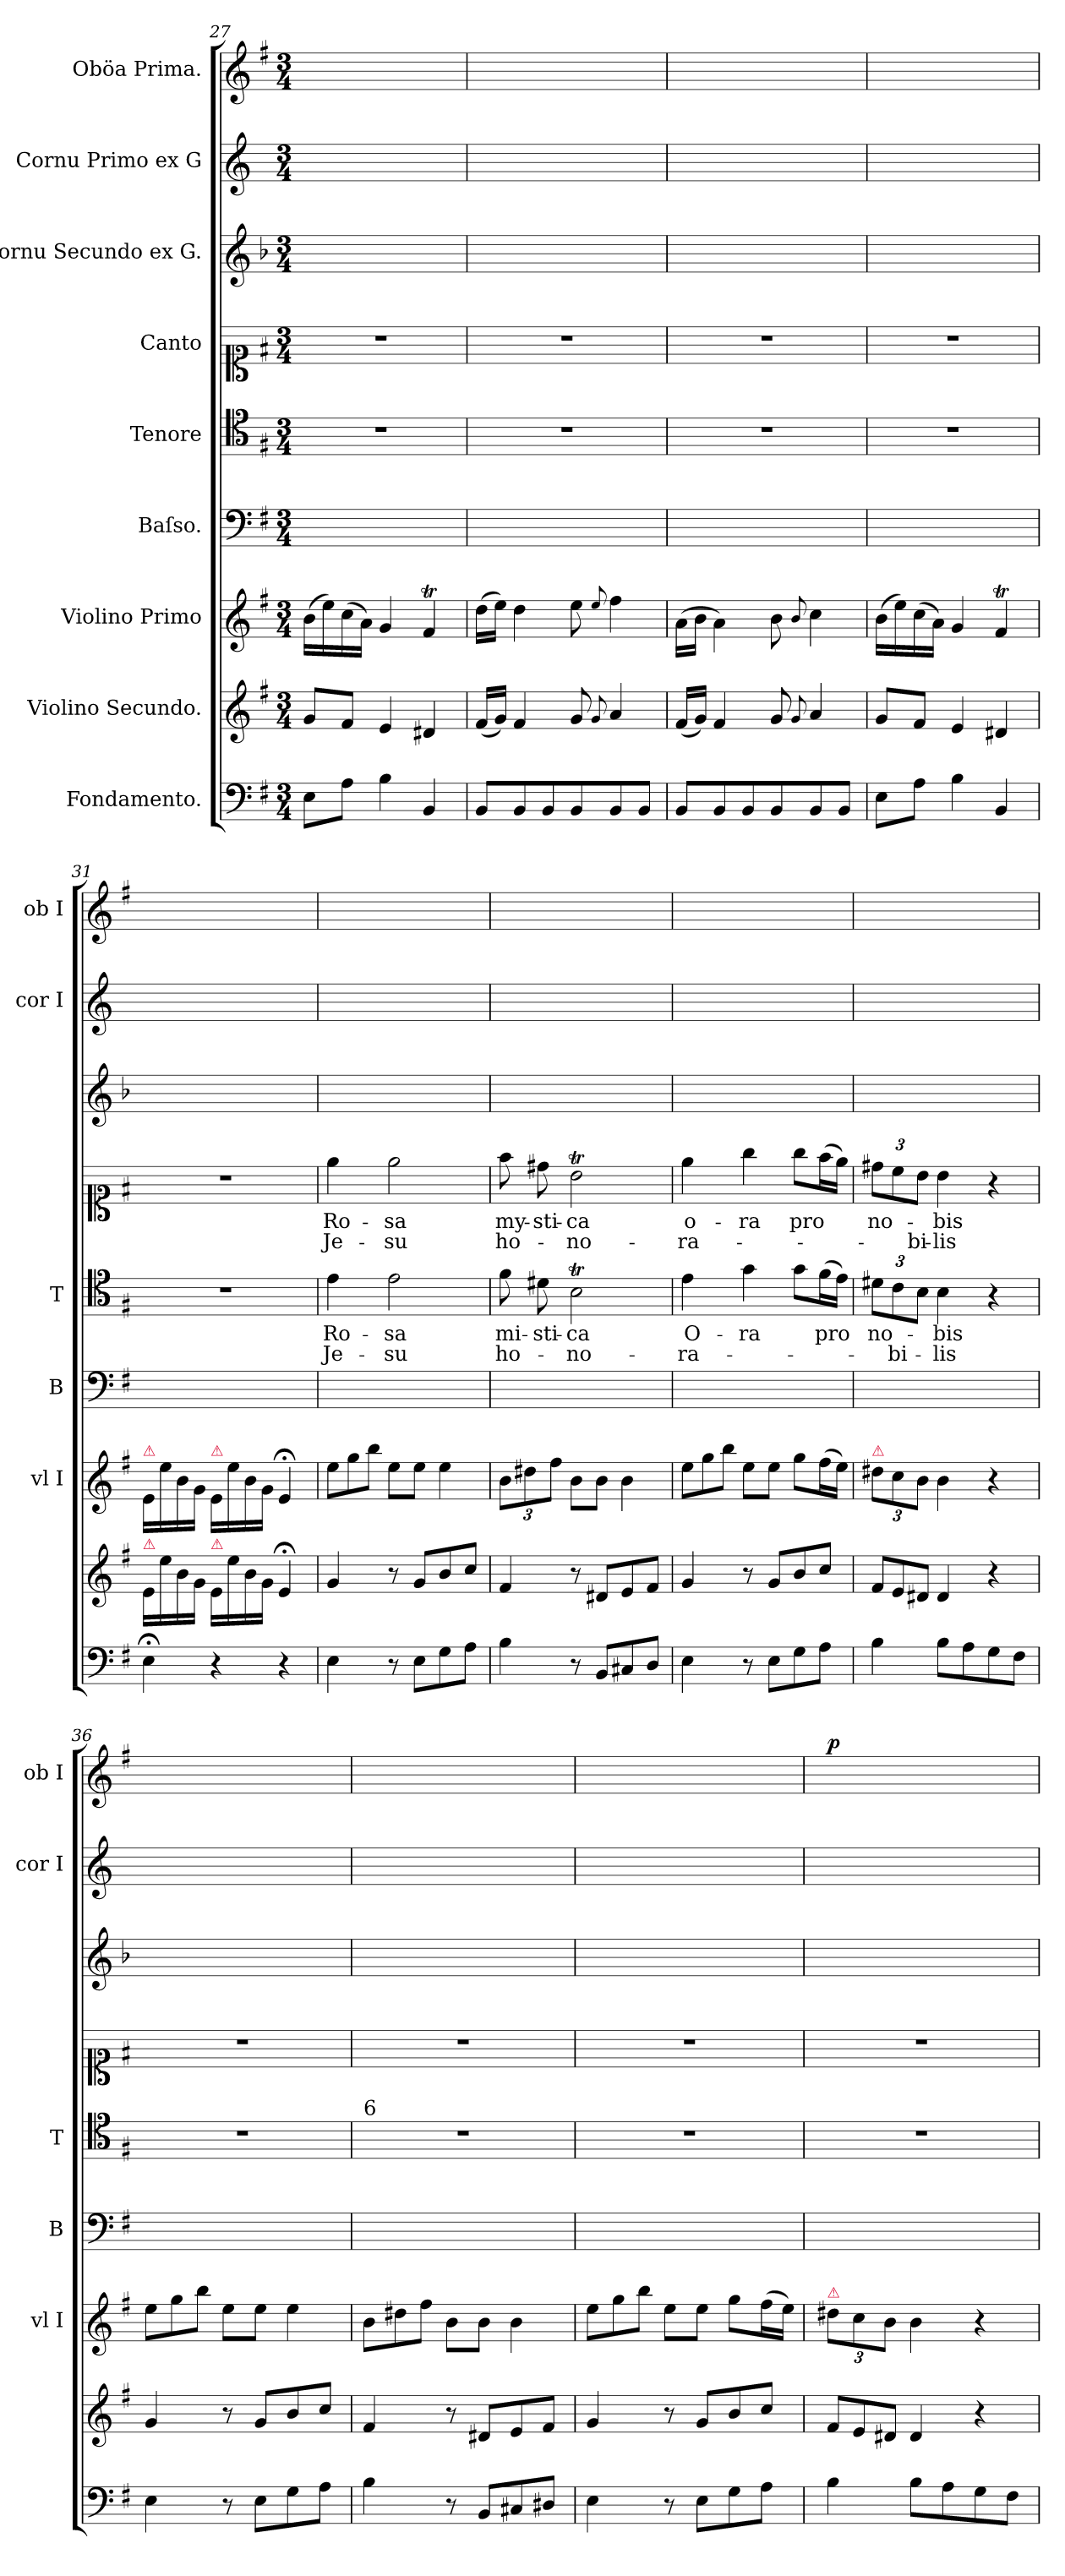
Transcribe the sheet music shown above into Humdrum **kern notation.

**kern	**dynam	**kern	**dynam	**kern	**dynam	**kern	**kern	**text	**text	**kern	**text	**text	**kern	**kern	**kern	**dynam
*part9	*part9	*part8	*part8	*part7	*part7	*part6	*part5	*part5	*part5	*part4	*part4	*part4	*part3	*part2	*part1	*part1
*staff9	*staff9	*staff8	*staff8	*staff7	*staff7	*staff6	*staff5	*staff5	*staff5	*staff4	*staff4	*staff4	*staff3	*staff2	*staff1	*staff1
*I"Fondamento.	*	*I"Violino Secundo.	*	*I"Violino Primo	*	*I"Baſso.	*I"Tenore	*	*	*I"Canto	*	*	*I"Cornu Secundo ex G.	*I"Cornu Primo ex G	*I"Oböa Prima.	*
*	*	*	*	*I'vl I	*	*I'B	*I'T	*	*	*	*	*	*	*I'cor I	*I'ob I	*
*clefF4	*	*clefG2	*	*clefG2	*	*clefF4	*clefC4	*	*	*clefC1	*	*	*clefG2	*clefG2	*clefG2	*
*	*	*	*	*	*	*	*	*	*	*	*	*	*ITrd-1c-2	*ITrd3c5	*	*
*k[f#]	*	*k[f#]	*	*k[f#]	*	*k[f#]	*k[f#]	*	*	*k[f#]	*	*	*k[f#]	*k[f#]	*k[f#]	*
*e:	*	*e:	*	*e:	*	*e:	*e:	*	*	*e:	*	*	*e:	*e:	*e:	*
*M3/4	*	*M3/4	*	*M3/4	*	*M3/4	*M3/4	*	*	*M3/4	*	*	*M3/4	*M3/4	*M3/4	*
=27	=27	=27	=27	=27	=27	=27	=27	=27	=27	=27	=27	=27	=27	=27	=27	=27
8E\L	.	8g/L	.	(16b\LL	.	2.ryy	2.r	.	.	2.r	.	.	2.ryy	2.ryy	2.ryy	.
.	.	.	.	16ee\)	.	.	.	.	.	.	.	.	.	.	.	.
8A\J	.	8f#/J	.	(16cc\	.	.	.	.	.	.	.	.	.	.	.	.
.	.	.	.	16a\JJ)	.	.	.	.	.	.	.	.	.	.	.	.
4B\	.	4e/	.	4g/	.	.	.	.	.	.	.	.	.	.	.	.
4BB/	.	4d#X/	.	4f#t/	.	.	.	.	.	.	.	.	.	.	.	.
=28	=28	=28	=28	=28	=28	=28	=28	=28	=28	=28	=28	=28	=28	=28	=28	=28
!	!LO:DY:a	!	!LO:DY:a	!	!LO:DY:a	!	!	!	!	!	!	!	!	!	!	!
8BB/L	pia	(16f#/LL	pia&colon;	(16dd\LL	pia..	2.ryy	2.r	.	.	2.r	.	.	2.ryy	2.ryy	2.ryy	.
.	.	16g/JJ)	.	16ee\JJ)	.	.	.	.	.	.	.	.	.	.	.	.
8BB/	.	4f#/	.	4dd\	.	.	.	.	.	.	.	.	.	.	.	.
8BB/	.	.	.	.	.	.	.	.	.	.	.	.	.	.	.	.
8BB/	.	8g/	.	8ee\	.	.	.	.	.	.	.	.	.	.	.	.
.	.	8qqg/	.	8qqee/	.	.	.	.	.	.	.	.	.	.	.	.
8BB/	.	4a/	.	4ff#\	.	.	.	.	.	.	.	.	.	.	.	.
8BB/J	.	.	.	.	.	.	.	.	.	.	.	.	.	.	.	.
=29	=29	=29	=29	=29	=29	=29	=29	=29	=29	=29	=29	=29	=29	=29	=29	=29
8BB/L	.	(16f#/LL	.	(16a\LL	.	2.ryy	2.r	.	.	2.r	.	.	2.ryy	2.ryy	2.ryy	.
.	.	16g/JJ)	.	16b\JJ	.	.	.	.	.	.	.	.	.	.	.	.
8BB/	.	4f#/	.	4a\)	.	.	.	.	.	.	.	.	.	.	.	.
8BB/	.	.	.	.	.	.	.	.	.	.	.	.	.	.	.	.
8BB/	.	8g/	.	8b\	.	.	.	.	.	.	.	.	.	.	.	.
.	.	8qqg/	.	8qqb/	.	.	.	.	.	.	.	.	.	.	.	.
8BB/	.	4a/	.	4cc\	.	.	.	.	.	.	.	.	.	.	.	.
8BB/J	.	.	.	.	.	.	.	.	.	.	.	.	.	.	.	.
=30	=30	=30	=30	=30	=30	=30	=30	=30	=30	=30	=30	=30	=30	=30	=30	=30
8E\L	.	8g/L	.	(16b\LL	.	2.ryy	2.r	.	.	2.r	.	.	2.ryy	2.ryy	2.ryy	.
.	.	.	.	16ee\)	.	.	.	.	.	.	.	.	.	.	.	.
8A\J	.	8f#/J	.	(16cc\	.	.	.	.	.	.	.	.	.	.	.	.
.	.	.	.	16a\JJ)	.	.	.	.	.	.	.	.	.	.	.	.
4B\	.	4e/	.	4g/	.	.	.	.	.	.	.	.	.	.	.	.
!	!LO:DY:a	!	!	!	!	!	!	!	!	!	!	!	!	!	!	!
4BB/	for	4d#X/	.	4f#t/	.	.	.	.	.	.	.	.	.	.	.	.
=31	=31	=31	=31	=31	=31	=31	=31	=31	=31	=31	=31	=31	=31	=31	=31	=31
!	!	!	!	!LO:TX:a:color=crimson:t=⚠	!	!	!	!	!	!	!	!	!	!	!	!
!	!	!LO:TX:a:color=crimson:t=⚠	!	!	!	!	!	!	!	!	!	!	!	!	!	!
!	!	!	!LO:DY:a	!	!LO:DY:a	!	!	!	!	!	!	!	!	!	!	!
4E;<\	.	16e/LL	for	16e/LL	for.	2.ryy	2.r	.	.	2.r	.	.	2.ryy	2.ryy	2.ryy	.
.	.	16ee\	.	16ee\	.	.	.	.	.	.	.	.	.	.	.	.
.	.	16b\	.	16b\	.	.	.	.	.	.	.	.	.	.	.	.
.	.	16g\JJ	.	16g\JJ	.	.	.	.	.	.	.	.	.	.	.	.
!	!	!	!	!LO:TX:a:color=crimson:t=⚠	!	!	!	!	!	!	!	!	!	!	!	!
!	!	!LO:TX:a:color=crimson:t=⚠	!	!	!	!	!	!	!	!	!	!	!	!	!	!
4r	.	16e/LL	.	16e/LL	.	.	.	.	.	.	.	.	.	.	.	.
.	.	16ee\	.	16ee\	.	.	.	.	.	.	.	.	.	.	.	.
.	.	16b\	.	16b\	.	.	.	.	.	.	.	.	.	.	.	.
.	.	16g\JJ	.	16g\JJ	.	.	.	.	.	.	.	.	.	.	.	.
4r	.	4e;<;/	.	4e;<;/	.	.	.	.	.	.	.	.	.	.	.	.
=32	=32	=32	=32	=32	=32	=32	=32	=32	=32	=32	=32	=32	=32	=32	=32	=32
*	*	*	*	*Xtuplet	*	*	*	*	*	*	*	*	*	*	*	*
!	!LO:DY:a	!	!	!	!LO:DY:a	!	!	!	!	!	!	!	!	!	!	!
4E\	pia&colon;	4g/	.	12ee\L	pia&colon;	2.ryy	4e\	Ro-	Je-	4ee\	Ro-	Je-	2.ryy	2.ryy	2.ryy	.
.	.	.	.	12gg\	.	.	.	.	.	.	.	.	.	.	.	.
.	.	.	.	12bb\J	.	.	.	.	.	.	.	.	.	.	.	.
8r	.	8r	.	8ee\L	.	.	2e\	-sa	-su	2ee\	-sa	-su	.	.	.	.
8E\L	.	8g/L	.	8ee\J	.	.	.	.	.	.	.	.	.	.	.	.
8G\	.	8b/	.	4ee\	.	.	.	.	.	.	.	.	.	.	.	.
8A\J	.	8cc/J	.	.	.	.	.	.	.	.	.	.	.	.	.	.
=33	=33	=33	=33	=33	=33	=33	=33	=33	=33	=33	=33	=33	=33	=33	=33	=33
*	*	*	*	*tuplet	*	*	*	*	*	*	*	*	*	*	*	*
4B\	.	4f#/	.	12b\L	.	2.ryy	8f#\	mi-	ho-	8ff#\	my-	ho-	2.ryy	2.ryy	2.ryy	.
.	.	.	.	12dd#X\	.	.	.	.	.	.	.	.	.	.	.	.
.	.	.	.	.	.	.	8d#X\	-sti-	.	8dd#X\	-sti-	.	.	.	.	.
.	.	.	.	12ff#\J	.	.	.	.	.	.	.	.	.	.	.	.
8r	.	8r	.	8b\L	.	.	2Bt\	-ca	-no-	2bt\	-ca	-no-	.	.	.	.
8BB/L	.	8d#X/L	.	8b\J	.	.	.	.	.	.	.	.	.	.	.	.
8C#X/	.	8e/	.	4b\	.	.	.	.	.	.	.	.	.	.	.	.
8D/J	.	8f#/J	.	.	.	.	.	.	.	.	.	.	.	.	.	.
=34	=34	=34	=34	=34	=34	=34	=34	=34	=34	=34	=34	=34	=34	=34	=34	=34
*	*	*	*	*Xtuplet	*	*	*	*	*	*	*	*	*	*	*	*
4E\	.	4g/	.	12ee\L	.	2.ryy	4e\	O-	-ra-	4ee\	o-	-ra-	2.ryy	2.ryy	2.ryy	.
.	.	.	.	12gg\	.	.	.	.	.	.	.	.	.	.	.	.
.	.	.	.	12bb\J	.	.	.	.	.	.	.	.	.	.	.	.
8r	.	8r	.	8ee\L	.	.	4g\	-ra	.	4gg\	-ra	.	.	.	.	.
8E\L	.	8g/L	.	8ee\J	.	.	.	.	.	.	.	.	.	.	.	.
8G\	.	8b/	.	8gg\L	.	.	8g\L	.	.	8gg\L	pro	.	.	.	.	.
8A\J	.	8cc/J	.	(16ff#\L	.	.	(16f#\L	pro	.	(16ff#\L	.	.	.	.	.	.
.	.	.	.	16ee\JJ)	.	.	16e\JJ)	.	.	16ee\JJ)	.	.	.	.	.	.
=35	=35	=35	=35	=35	=35	=35	=35	=35	=35	=35	=35	=35	=35	=35	=35	=35
*	*	*Xtuplet	*	*tuplet	*	*	*	*	*	*	*	*	*	*	*	*
!	!	!	!	!LO:TX:a:color=crimson:t=⚠	!	!	!	!	!	!	!	!	!	!	!	!
4B\	.	12f#/L	.	12dd#X\L	.	2.ryy	12d#X\L	no-	.	12dd#X\L	no-	.	2.ryy	2.ryy	2.ryy	.
.	.	12e/	.	12cc\	.	.	12c\	.	-bi-	12cc\	.	.	.	.	.	.
.	.	12d#X/J	.	12b\J	.	.	12B\J	.	.	12b\J	.	-bi-	.	.	.	.
8B\L	.	4d#/	.	4b\	.	.	4B\	-bis	-lis	4b\	-bis	-lis	.	.	.	.
8A\	.	.	.	.	.	.	.	.	.	.	.	.	.	.	.	.
8G\	.	4r	.	4r	.	.	4r	.	.	4r	.	.	.	.	.	.
8F#\J	.	.	.	.	.	.	.	.	.	.	.	.	.	.	.	.
=36	=36	=36	=36	=36	=36	=36	=36	=36	=36	=36	=36	=36	=36	=36	=36	=36
*	*	*	*	*Xtuplet	*	*	*	*	*	*	*	*	*	*	*	*
4E\	.	4g/	.	12ee\L	.	2.ryy	2.r	.	.	2.r	.	.	2.ryy	2.ryy	2.ryy	.
.	.	.	.	12gg\	.	.	.	.	.	.	.	.	.	.	.	.
.	.	.	.	12bb\J	.	.	.	.	.	.	.	.	.	.	.	.
8r	.	8r	.	8ee\L	.	.	.	.	.	.	.	.	.	.	.	.
8E\L	.	8g/L	.	8ee\J	.	.	.	.	.	.	.	.	.	.	.	.
8G\	.	8b/	.	4ee\	.	.	.	.	.	.	.	.	.	.	.	.
8A\J	.	8cc/J	.	.	.	.	.	.	.	.	.	.	.	.	.	.
=37	=37	=37	=37	=37	=37	=37	=37	=37	=37	=37	=37	=37	=37	=37	=37	=37
!	!	!	!	!	!	!	!LO:TX:a:t=6	!	!	!	!	!	!	!	!	!
4B\	.	4f#/	.	12b\L	.	2.ryy	2.r	.	.	2.r	.	.	2.ryy	2.ryy	2.ryy	.
.	.	.	.	12dd#X\	.	.	.	.	.	.	.	.	.	.	.	.
.	.	.	.	12ff#\J	.	.	.	.	.	.	.	.	.	.	.	.
8r	.	8r	.	8b\L	.	.	.	.	.	.	.	.	.	.	.	.
8BB/L	.	8d#X/L	.	8b\J	.	.	.	.	.	.	.	.	.	.	.	.
8C#X/	.	8e/	.	4b\	.	.	.	.	.	.	.	.	.	.	.	.
8D#X/J	.	8f#/J	.	.	.	.	.	.	.	.	.	.	.	.	.	.
=38	=38	=38	=38	=38	=38	=38	=38	=38	=38	=38	=38	=38	=38	=38	=38	=38
4E\	.	4g/	.	12ee\L	.	2.ryy	2.r	.	.	2.r	.	.	2.ryy	2.ryy	2.ryy	.
.	.	.	.	12gg\	.	.	.	.	.	.	.	.	.	.	.	.
.	.	.	.	12bb\J	.	.	.	.	.	.	.	.	.	.	.	.
8r	.	8r	.	8ee\L	.	.	.	.	.	.	.	.	.	.	.	.
8E\L	.	8g/L	.	8ee\J	.	.	.	.	.	.	.	.	.	.	.	.
8G\	.	8b/	.	8gg\L	.	.	.	.	.	.	.	.	.	.	.	.
8A\J	.	8cc/J	.	(16ff#\L	.	.	.	.	.	.	.	.	.	.	.	.
.	.	.	.	16ee\JJ)	.	.	.	.	.	.	.	.	.	.	.	.
=39	=39	=39	=39	=39	=39	=39	=39	=39	=39	=39	=39	=39	=39	=39	=39	=39
*	*	*	*	*tuplet	*	*	*	*	*	*	*	*	*	*	*	*
!	!	!	!	!LO:TX:a:color=crimson:t=⚠	!	!	!	!	!	!	!	!	!	!	!	!
!	!	!	!	!	!	!	!	!	!	!	!	!	!	!	!	!LO:DY:a
4B\	.	12f#/L	.	12dd#X\L	.	2.ryy	2.r	.	.	2.r	.	.	2.ryy	2.ryy	2.ryy	p.
.	.	12e/	.	12cc\	.	.	.	.	.	.	.	.	.	.	.	.
.	.	12d#X/J	.	12b\J	.	.	.	.	.	.	.	.	.	.	.	.
8B\L	.	4d#/	.	4b\	.	.	.	.	.	.	.	.	.	.	.	.
8A\	.	.	.	.	.	.	.	.	.	.	.	.	.	.	.	.
8G\	.	4r	.	4r	.	.	.	.	.	.	.	.	.	.	.	.
8F#\J	.	.	.	.	.	.	.	.	.	.	.	.	.	.	.	.
=	=	=	=	=	=	=	=	=	=	=	=	=	=	=	=	=
*-	*-	*-	*-	*-	*-	*-	*-	*-	*-	*-	*-	*-	*-	*-	*-	*-
